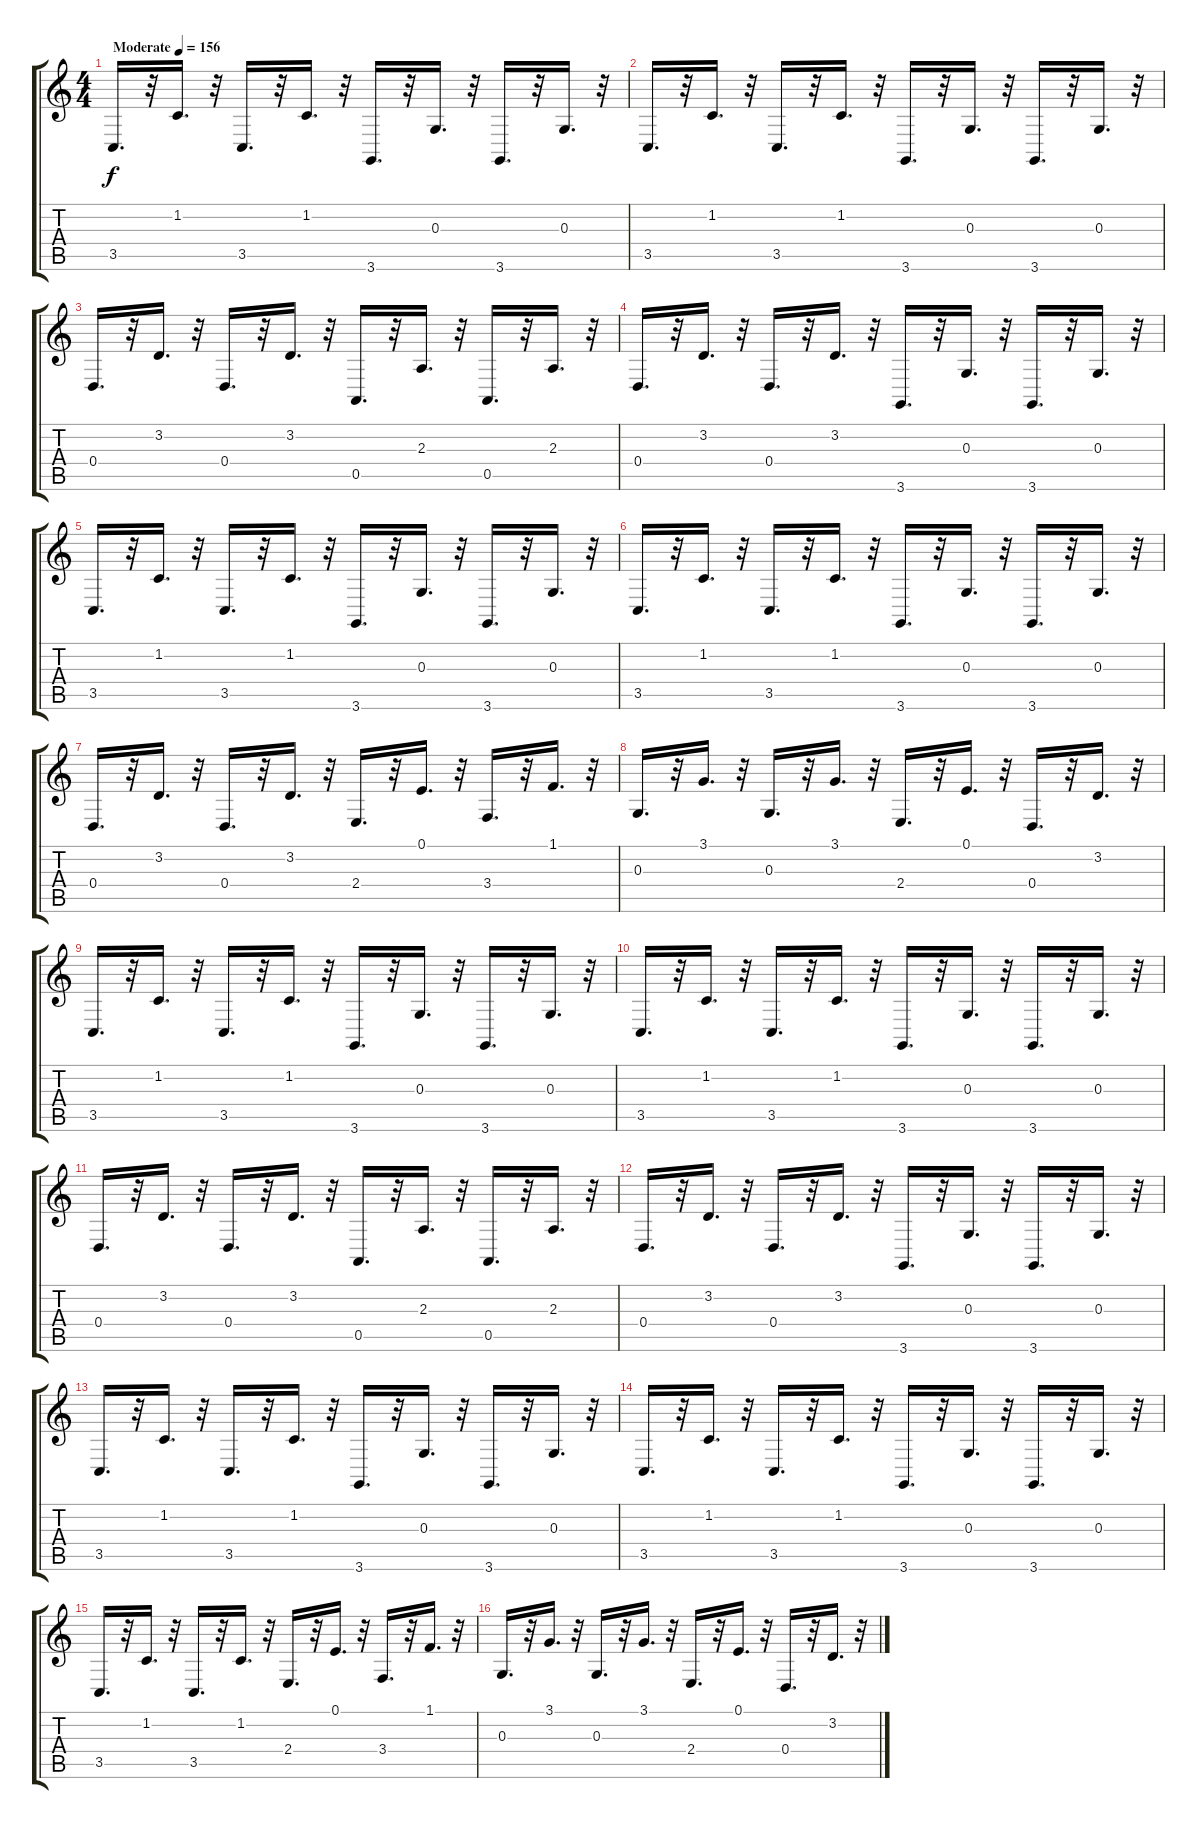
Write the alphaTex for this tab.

\track "" {instrument pizzicatostrings}
\staff {score tabs}
\tuning (E4 B3 G3 D3 A2 E2) {hide}
\ts (4 4)
\tempo (156 "Moderate")
\clef g2
\ks c
3.5.16{d dy f instrument pizzicatostrings} r.32 1.2.16{d} r.32 3.5.16{d} r.32 1.2.16{d} r.32 3.6.16{d} r.32 0.3.16{d} r.32 3.6.16{d} r.32 0.3.16{d} r.32 |
3.5.16{d} r.32 1.2.16{d} r.32 3.5.16{d} r.32 1.2.16{d} r.32 3.6.16{d} r.32 0.3.16{d} r.32 3.6.16{d} r.32 0.3.16{d} r.32 |
0.4.16{d} r.32 3.2.16{d} r.32 0.4.16{d} r.32 3.2.16{d} r.32 0.5.16{d} r.32 2.3.16{d} r.32 0.5.16{d} r.32 2.3.16{d} r.32 |
0.4.16{d} r.32 3.2.16{d} r.32 0.4.16{d} r.32 3.2.16{d} r.32 3.6.16{d} r.32 0.3.16{d} r.32 3.6.16{d} r.32 0.3.16{d} r.32 |
3.5.16{d} r.32 1.2.16{d} r.32 3.5.16{d} r.32 1.2.16{d} r.32 3.6.16{d} r.32 0.3.16{d} r.32 3.6.16{d} r.32 0.3.16{d} r.32 |
3.5.16{d} r.32 1.2.16{d} r.32 3.5.16{d} r.32 1.2.16{d} r.32 3.6.16{d} r.32 0.3.16{d} r.32 3.6.16{d} r.32 0.3.16{d} r.32 |
0.4.16{d} r.32 3.2.16{d} r.32 0.4.16{d} r.32 3.2.16{d} r.32 2.4.16{d} r.32 0.1.16{d} r.32 3.4.16{d} r.32 1.1.16{d} r.32 |
0.3.16{d} r.32 3.1.16{d} r.32 0.3.16{d} r.32 3.1.16{d} r.32 2.4.16{d} r.32 0.1.16{d} r.32 0.4.16{d} r.32 3.2.16{d} r.32 |
3.5.16{d} r.32 1.2.16{d} r.32 3.5.16{d} r.32 1.2.16{d} r.32 3.6.16{d} r.32 0.3.16{d} r.32 3.6.16{d} r.32 0.3.16{d} r.32 |
3.5.16{d} r.32 1.2.16{d} r.32 3.5.16{d} r.32 1.2.16{d} r.32 3.6.16{d} r.32 0.3.16{d} r.32 3.6.16{d} r.32 0.3.16{d} r.32 |
0.4.16{d} r.32 3.2.16{d} r.32 0.4.16{d} r.32 3.2.16{d} r.32 0.5.16{d} r.32 2.3.16{d} r.32 0.5.16{d} r.32 2.3.16{d} r.32 |
0.4.16{d} r.32 3.2.16{d} r.32 0.4.16{d} r.32 3.2.16{d} r.32 3.6.16{d} r.32 0.3.16{d} r.32 3.6.16{d} r.32 0.3.16{d} r.32 |
3.5.16{d} r.32 1.2.16{d} r.32 3.5.16{d} r.32 1.2.16{d} r.32 3.6.16{d} r.32 0.3.16{d} r.32 3.6.16{d} r.32 0.3.16{d} r.32 |
3.5.16{d} r.32 1.2.16{d} r.32 3.5.16{d} r.32 1.2.16{d} r.32 3.6.16{d} r.32 0.3.16{d} r.32 3.6.16{d} r.32 0.3.16{d} r.32 |
3.5.16{d} r.32 1.2.16{d} r.32 3.5.16{d} r.32 1.2.16{d} r.32 2.4.16{d} r.32 0.1.16{d} r.32 3.4.16{d} r.32 1.1.16{d} r.32 |
0.3.16{d} r.32 3.1.16{d} r.32 0.3.16{d} r.32 3.1.16{d} r.32 2.4.16{d} r.32 0.1.16{d} r.32 0.4.16{d} r.32 3.2.16{d} r.32
